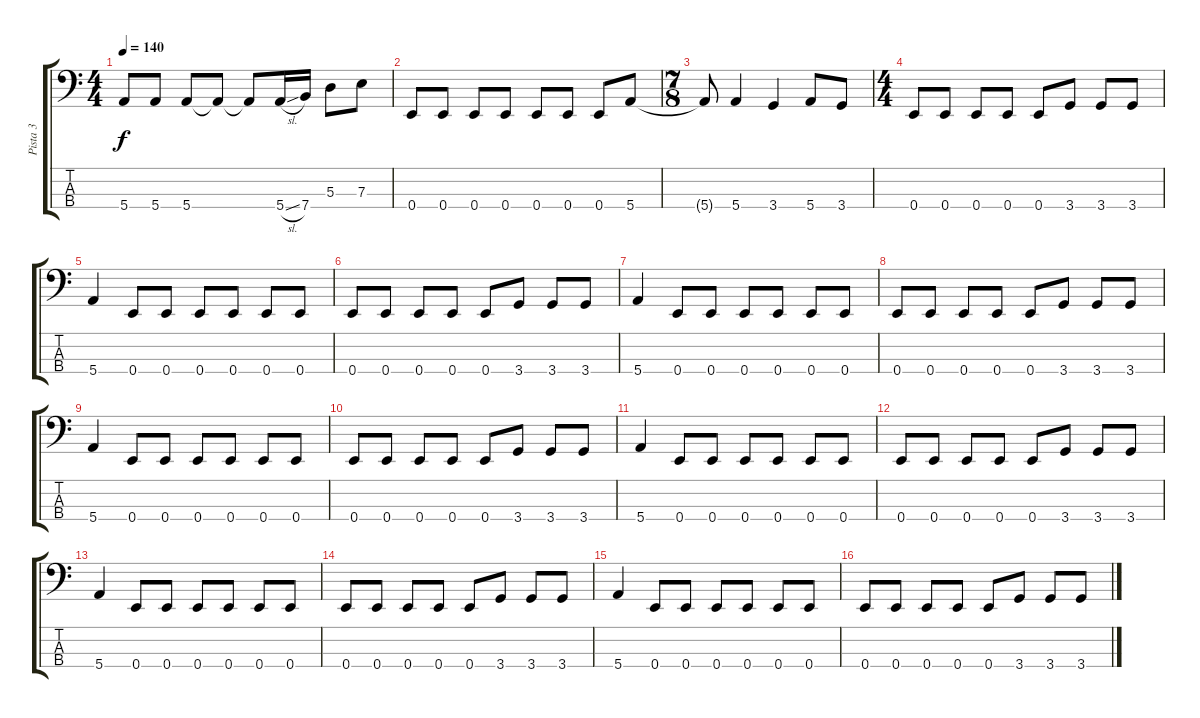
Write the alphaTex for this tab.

\track ("Pista 3" "Pista 3") {instrument electricbassfinger}
\staff {score tabs}
\tuning (G2 D2 A1 E1) {hide}
\ts (4 4)
\tempo 140
\clef f4
\ks c
5.4{t}.8{dy f} 5.4.8 5.4.8 5.4{t}.8 5.4{t}.8 5.4{sl}.16 7.4.16 5.3.8 7.3.8 |
0.4.8 0.4.8 0.4.8 0.4.8 0.4.8 0.4.8 0.4.8 5.4.8 |
\ts (7 8)
5.4{t}.8 5.4.4 3.4.4 5.4.8 3.4.8 |
\ts (4 4)
0.4.8 0.4.8 0.4.8 0.4.8 0.4.8 3.4.8 3.4.8 3.4.8 |
5.4.4 0.4.8 0.4.8 0.4.8 0.4.8 0.4.8 0.4.8 |
0.4.8 0.4.8 0.4.8 0.4.8 0.4.8 3.4.8 3.4.8 3.4.8 |
5.4.4 0.4.8 0.4.8 0.4.8 0.4.8 0.4.8 0.4.8 |
0.4.8 0.4.8 0.4.8 0.4.8 0.4.8 3.4.8 3.4.8 3.4.8 |
5.4.4 0.4.8 0.4.8 0.4.8 0.4.8 0.4.8 0.4.8 |
0.4.8 0.4.8 0.4.8 0.4.8 0.4.8 3.4.8 3.4.8 3.4.8 |
5.4.4 0.4.8 0.4.8 0.4.8 0.4.8 0.4.8 0.4.8 |
0.4.8 0.4.8 0.4.8 0.4.8 0.4.8 3.4.8 3.4.8 3.4.8 |
5.4.4 0.4.8 0.4.8 0.4.8 0.4.8 0.4.8 0.4.8 |
0.4.8 0.4.8 0.4.8 0.4.8 0.4.8 3.4.8 3.4.8 3.4.8 |
5.4.4 0.4.8 0.4.8 0.4.8 0.4.8 0.4.8 0.4.8 |
0.4.8 0.4.8 0.4.8 0.4.8 0.4.8 3.4.8 3.4.8 3.4.8
